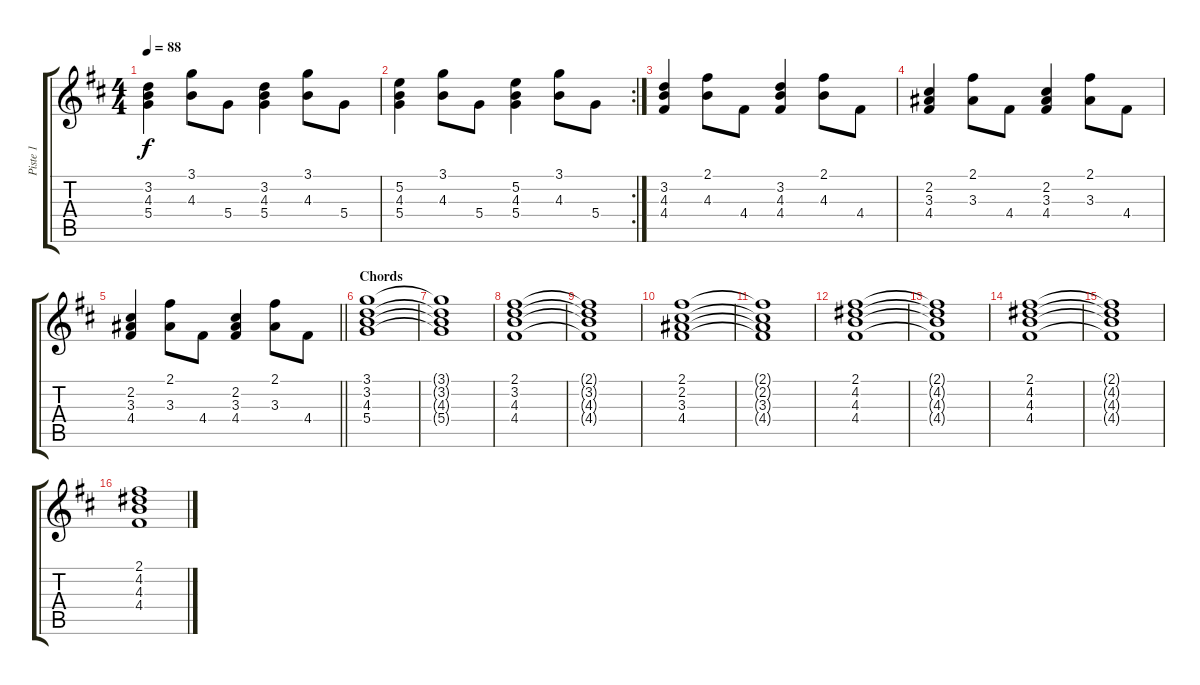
\track ("Piste 1" "Piste 1") {instrument acousticguitarsteel}
\staff {score tabs}
\tuning (E4 B3 G3 D3 A2 E2) {hide}
\ts (4 4)
\tempo 88
\clef g2
\ks d
(3.2 4.3 5.4).4{dy f} (3.1 4.3).8 5.4.8 (3.2 4.3 5.4).4 (3.1 4.3).8 5.4.8 |
\rc 2
(5.2 4.3 5.4).4 (3.1 4.3).8 5.4.8 (5.2 4.3 5.4).4 (3.1 4.3).8 5.4.8 |
(3.2 4.3 4.4).4 (2.1 4.3).8 4.4.8 (3.2 4.3 4.4).4 (2.1 4.3).8 4.4.8 |
(2.2 3.3 4.4).4 (2.1 3.3).8 4.4.8 (2.2 3.3 4.4).4 (2.1 3.3).8 4.4.8 |
\barLineRight lightlight
(2.2 3.3 4.4).4 (2.1 3.3).8 4.4.8 (2.2 3.3 4.4).4 (2.1 3.3).8 4.4.8 |
\section ("" "Chords")
(3.1 3.2 4.3 5.4).1 |
(3.1{t} 3.2{t} 4.3{t} 5.4{t}).1 |
(2.1 3.2 4.3 4.4).1 |
(2.1{t} 3.2{t} 4.3{t} 4.4{t}).1 |
(2.1 2.2 3.3 4.4).1 |
(2.1{t} 2.2{t} 3.3{t} 4.4{t}).1 |
(2.1 4.2 4.3 4.4).1 |
(2.1{t} 4.2{t} 4.3{t} 4.4{t}).1 |
(2.1 4.2 4.3 4.4).1 |
(2.1{t} 4.2{t} 4.3{t} 4.4{t}).1 |
(2.1 4.2 4.3 4.4).1
